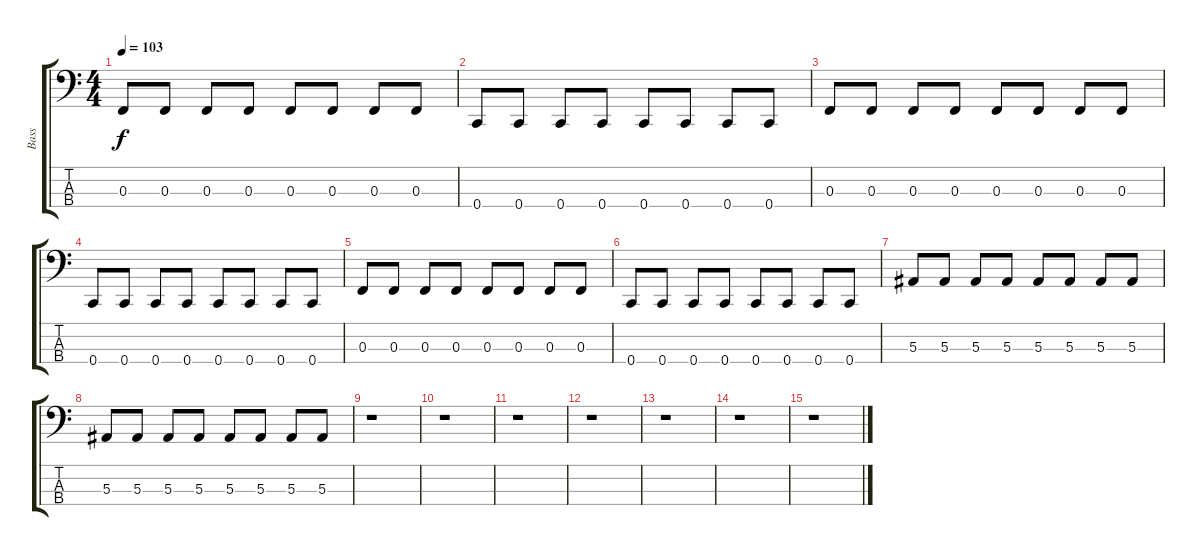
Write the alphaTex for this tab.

\track ("Bass" "Bass") {instrument electricbassfinger}
\staff {score tabs}
\tuning (Eb2 Bb1 F1 C1) {hide}
\ts (4 4)
\tempo 103
\clef f4
\ks c
0.3.8{dy f} 0.3.8 0.3.8 0.3.8 0.3.8 0.3.8 0.3.8 0.3.8 |
0.4.8 0.4.8 0.4.8 0.4.8 0.4.8 0.4.8 0.4.8 0.4.8 |
0.3.8 0.3.8 0.3.8 0.3.8 0.3.8 0.3.8 0.3.8 0.3.8 |
0.4.8 0.4.8 0.4.8 0.4.8 0.4.8 0.4.8 0.4.8 0.4.8 |
0.3.8 0.3.8 0.3.8 0.3.8 0.3.8 0.3.8 0.3.8 0.3.8 |
0.4.8 0.4.8 0.4.8 0.4.8 0.4.8 0.4.8 0.4.8 0.4.8 |
5.3.8 5.3.8 5.3.8 5.3.8 5.3.8 5.3.8 5.3.8 5.3.8 |
5.3.8 5.3.8 5.3.8 5.3.8 5.3.8 5.3.8 5.3.8 5.3.8 |
r.1 |
r.1 |
r.1 |
r.1 |
r.1 |
r.1 |
r.1
